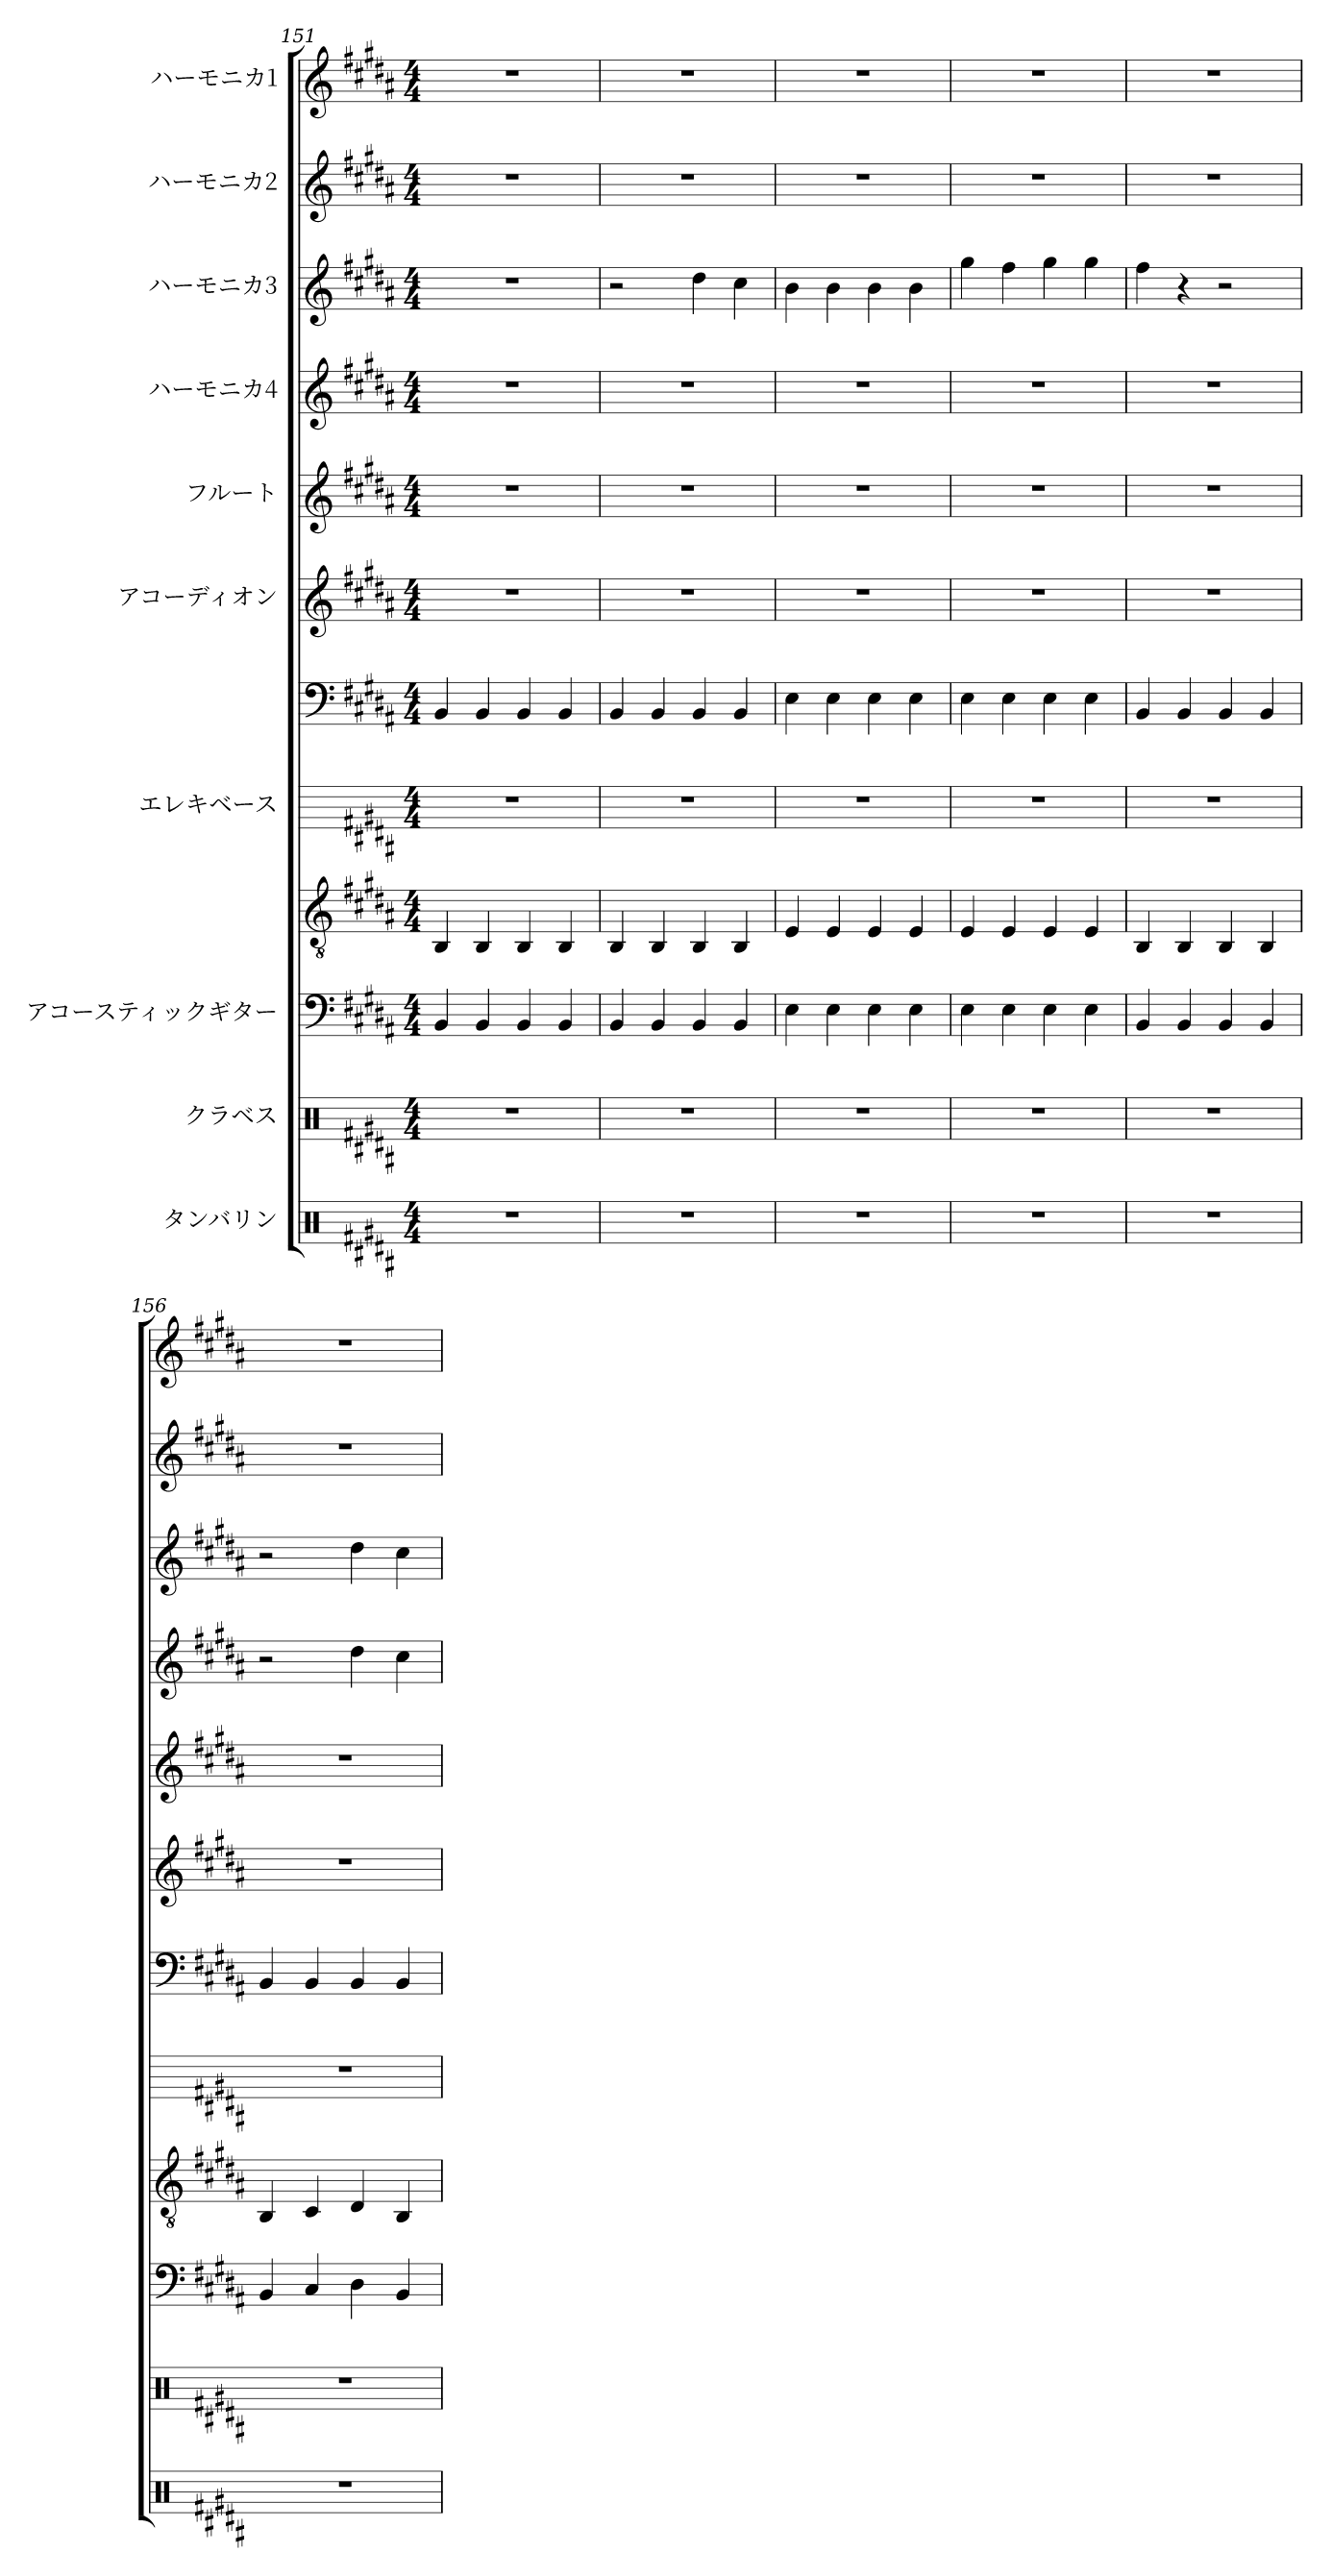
**kern	**kern	**kern	**kern	**kern	**kern	**kern	**kern	**kern	**kern	**kern	**kern
*part10	*part9	*part8	*part8	*part7	*part7	*part6	*part5	*part4	*part3	*part2	*part1
*staff12	*staff11	*staff10	*staff9	*staff8	*staff7	*staff6	*staff5	*staff4	*staff3	*staff2	*staff1
*I"タンバリン	*I"クラベス	*I"アコースティックギター	*	*I"エレキベース	*	*I"アコーディオン	*I"フルート	*I"ハーモニカ4	*I"ハーモニカ3	*I"ハーモニカ2	*I"ハーモニカ1
*clefX	*clefX	*	*clefGv2	*	*clefF4	*clefG2	*clefG2	*clefG2	*clefG2	*clefG2	*clefG2
*	*	*	*	*ITrd7c12	*ITrd7c12	*	*	*	*	*	*
*k[f#c#g#d#a#]	*k[f#c#g#d#a#]	*k[f#c#g#d#a#]	*k[f#c#g#d#a#]	*k[f#c#g#d#a#]	*k[f#c#g#d#a#]	*k[f#c#g#d#a#]	*k[f#c#g#d#a#]	*k[f#c#g#d#a#]	*k[f#c#g#d#a#]	*k[f#c#g#d#a#]	*k[f#c#g#d#a#]
*M4/4	*M4/4	*M4/4	*M4/4	*M4/4	*M4/4	*M4/4	*M4/4	*M4/4	*M4/4	*M4/4	*M4/4
=151	=151	=151	=151	=151	=151	=151	=151	=151	=151	=151	=151
1r	1r	4BB	4BB/	1r	4BBB/	1r	1r	1r	1r	1r	1r
.	.	4BB	4BB/	.	4BBB/	.	.	.	.	.	.
.	.	4BB	4BB/	.	4BBB/	.	.	.	.	.	.
.	.	4BB	4BB/	.	4BBB/	.	.	.	.	.	.
=152	=152	=152	=152	=152	=152	=152	=152	=152	=152	=152	=152
1r	1r	4BB	4BB/	1r	4BBB/	1r	1r	1r	2r	1r	1r
.	.	4BB	4BB/	.	4BBB/	.	.	.	.	.	.
.	.	4BB	4BB/	.	4BBB/	.	.	.	4dd#\	.	.
.	.	4BB	4BB/	.	4BBB/	.	.	.	4cc#\	.	.
=153	=153	=153	=153	=153	=153	=153	=153	=153	=153	=153	=153
1r	1r	4E	4E/	1r	4EE\	1r	1r	1r	4b\	1r	1r
.	.	4E	4E/	.	4EE\	.	.	.	4b\	.	.
.	.	4E	4E/	.	4EE\	.	.	.	4b\	.	.
.	.	4E	4E/	.	4EE\	.	.	.	4b\	.	.
=154	=154	=154	=154	=154	=154	=154	=154	=154	=154	=154	=154
1r	1r	4E	4E/	1r	4EE\	1r	1r	1r	4gg#\	1r	1r
.	.	4E	4E/	.	4EE\	.	.	.	4ff#\	.	.
.	.	4E	4E/	.	4EE\	.	.	.	4gg#\	.	.
.	.	4E	4E/	.	4EE\	.	.	.	4gg#\	.	.
=155	=155	=155	=155	=155	=155	=155	=155	=155	=155	=155	=155
1r	1r	4BB	4BB/	1r	4BBB/	1r	1r	1r	4ff#\	1r	1r
.	.	4BB	4BB/	.	4BBB/	.	.	.	4r	.	.
.	.	4BB	4BB/	.	4BBB/	.	.	.	2r	.	.
.	.	4BB	4BB/	.	4BBB/	.	.	.	.	.	.
!!LO:PB:g=z
=156	=156	=156	=156	=156	=156	=156	=156	=156	=156	=156	=156
1r	1r	4BB	4BB/	1r	4BBB/	1r	1r	2r	2r	1r	1r
.	.	4C#	4C#/	.	4BBB/	.	.	.	.	.	.
.	.	4D#	4D#/	.	4BBB/	.	.	4dd#\	4dd#\	.	.
.	.	4BB	4BB/	.	4BBB/	.	.	4cc#\	4cc#\	.	.
=	=	=	=	=	=	=	=	=	=	=	=
*-	*-	*-	*-	*-	*-	*-	*-	*-	*-	*-	*-
